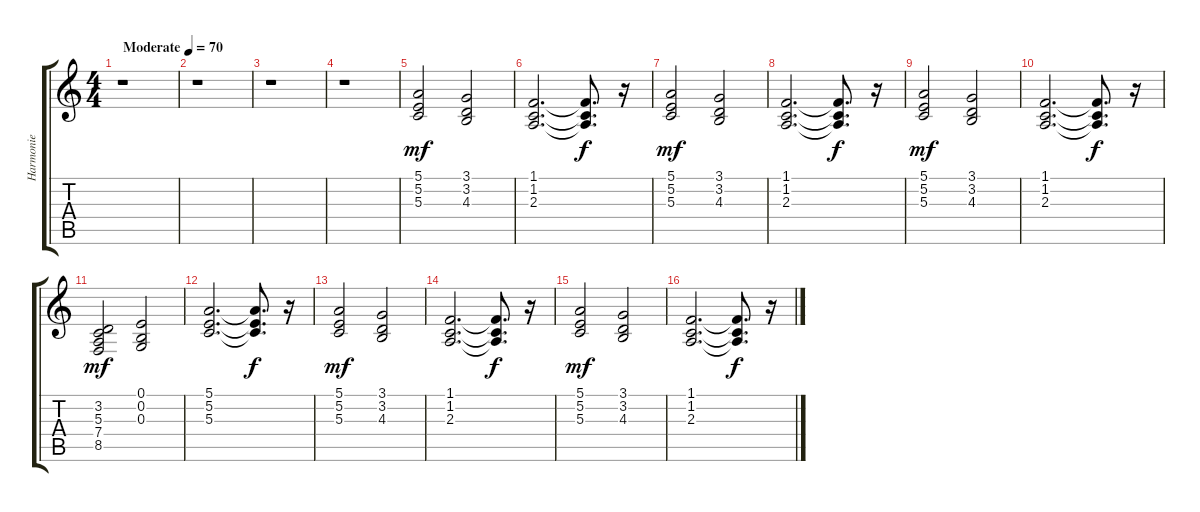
\track ("Harmonie" "Harmonie") {instrument synthstrings1}
\staff {score tabs}
\tuning (E4 B3 G3 D3 A2 E2) {hide}
\ts (4 4)
\tempo (70 "Moderate")
\clef g2
\ks c
r.1{dy mf instrument synthstrings1} |
r.1 |
r.1 |
r.1 |
(5.1 5.2 5.3).2 (3.1 3.2 4.3).2 |
(1.1 1.2 2.3).2{d} (1.1{t} 1.2{t} 2.3{t}).8{d dy f} r.16 |
(5.1 5.2 5.3).2{dy mf} (3.1 3.2 4.3).2 |
(1.1 1.2 2.3).2{d} (1.1{t} 1.2{t} 2.3{t}).8{d dy f} r.16 |
(5.1 5.2 5.3).2{dy mf} (3.1 3.2 4.3).2 |
(1.1 1.2 2.3).2{d} (1.1{t} 1.2{t} 2.3{t}).8{d dy f} r.16 |
(3.2 5.3 7.4 8.5).2{dy mf} (0.1 0.2 0.3).2 |
(5.1 5.2 5.3).2{d} (5.1{t} 5.2{t} 5.3{t}).8{d dy f} r.16 |
(5.1 5.2 5.3).2{dy mf} (3.1 3.2 4.3).2 |
(1.1 1.2 2.3).2{d} (1.1{t} 1.2{t} 2.3{t}).8{d dy f} r.16 |
(5.1 5.2 5.3).2{dy mf} (3.1 3.2 4.3).2 |
(1.1 1.2 2.3).2{d} (1.1{t} 1.2{t} 2.3{t}).8{d dy f} r.16
